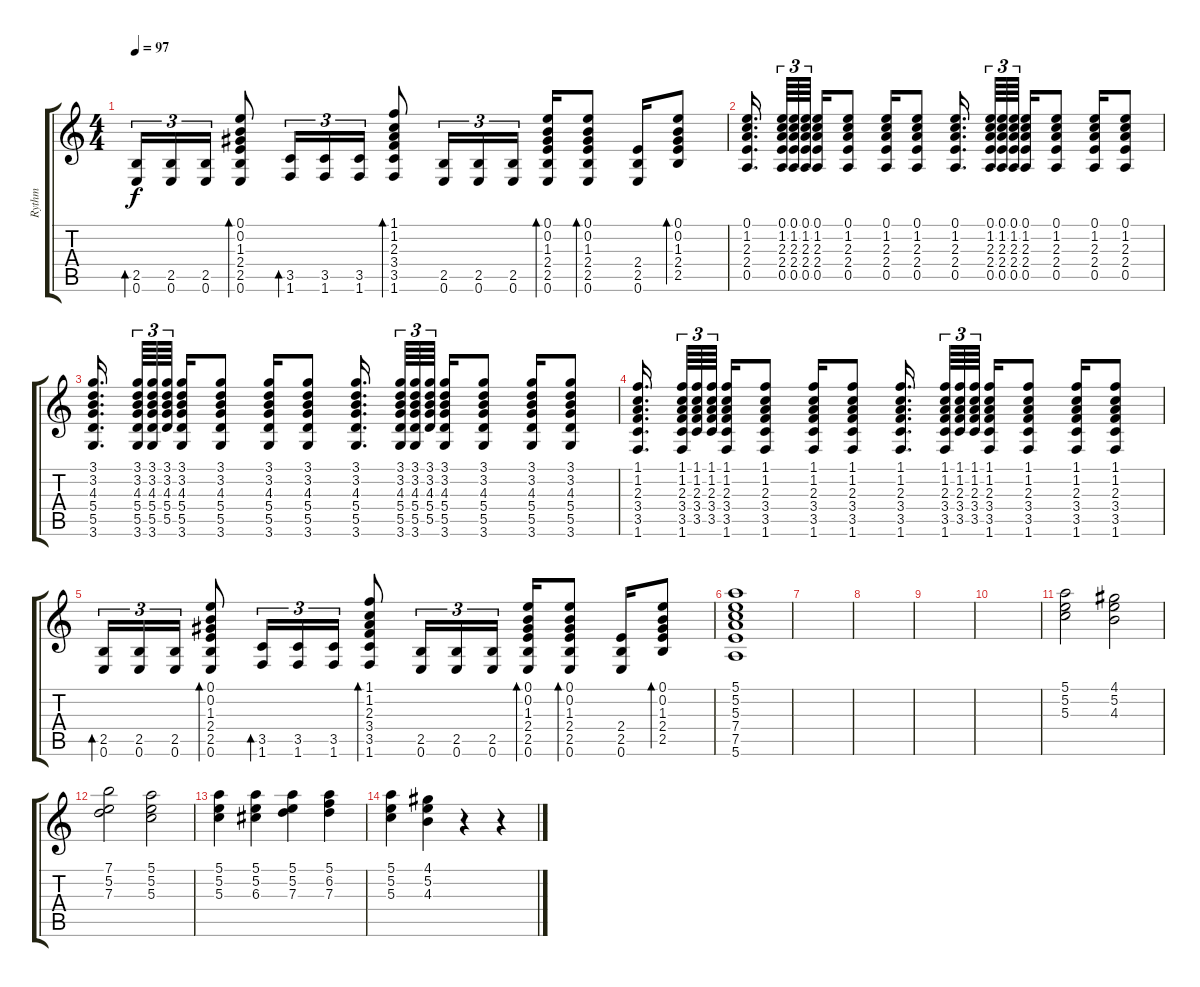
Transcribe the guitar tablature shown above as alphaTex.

\track ("Rythm" "Rythm") {instrument acousticguitarsteel}
\staff {score tabs}
\tuning (E4 B3 G3 D3 A2 E2) {hide}
\ts (4 4)
\tempo 97
\clef g2
\ks c
(2.5 0.6).16{tu (3 2) bd 30 dy f} (2.5 0.6).16{tu (3 2)} (2.5 0.6).16{tu (3 2)} (0.1 0.2 1.3 2.4 2.5 0.6).8{bd 30} (3.5 1.6).16{tu (3 2) bd 30} (3.5 1.6).16{tu (3 2)} (3.5 1.6).16{tu (3 2)} (1.1 1.2 2.3 3.4 3.5 1.6).8{bd 30} (2.5 0.6).16{tu (3 2)} (2.5 0.6).16{tu (3 2)} (2.5 0.6).16{tu (3 2) beam splitsecondary} (0.1 0.2 1.3 2.4 2.5 0.6).16{bd 30} (0.1 0.2 1.3 2.4 2.5 0.6).8{bd 30} (2.4 2.5 0.6).16 (0.1 0.2 1.3 2.4 2.5).8{bd 30} |
(0.1 1.2 2.3 2.4 0.5).16{d beam splitsecondary} (0.1 1.2 2.3 2.4 0.5).64{tu (3 2)} (0.1 1.2 2.3 2.4 0.5).64{tu (3 2)} (0.1 1.2 2.3 2.4 0.5).64{tu (3 2) beam splitsecondary} (0.1 1.2 2.3 2.4 0.5).16 (0.1 1.2 2.3 2.4 0.5).8 (0.1 1.2 2.3 2.4 0.5).16 (0.1 1.2 2.3 2.4 0.5).8 (0.1 1.2 2.3 2.4 0.5).16{d beam splitsecondary} (0.1 1.2 2.3 2.4 0.5).64{tu (3 2)} (0.1 1.2 2.3 2.4 0.5).64{tu (3 2)} (0.1 1.2 2.3 2.4 0.5).64{tu (3 2) beam splitsecondary} (0.1 1.2 2.3 2.4 0.5).16 (0.1 1.2 2.3 2.4 0.5).8 (0.1 1.2 2.3 2.4 0.5).16 (0.1 1.2 2.3 2.4 0.5).8 |
(3.1 3.2 4.3 5.4 5.5 3.6).16{d beam splitsecondary} (3.1 3.2 4.3 5.4 5.5 3.6).64{tu (3 2)} (3.1 3.2 4.3 5.4 5.5 3.6).64{tu (3 2)} (3.1 3.2 4.3 5.4 5.5).64{tu (3 2) beam splitsecondary} (3.1 3.2 4.3 5.4 5.5 3.6).16 (3.1 3.2 4.3 5.4 5.5 3.6).8 (3.1 3.2 4.3 5.4 5.5 3.6).16 (3.1 3.2 4.3 5.4 5.5 3.6).8 (3.1 3.2 4.3 5.4 5.5 3.6).16{d beam splitsecondary} (3.1 3.2 4.3 5.4 5.5 3.6).64{tu (3 2)} (3.1 3.2 4.3 5.4 5.5 3.6).64{tu (3 2)} (3.1 3.2 4.3 5.4 5.5).64{tu (3 2) beam splitsecondary} (3.1 3.2 4.3 5.4 5.5 3.6).16 (3.1 3.2 4.3 5.4 5.5 3.6).8 (3.1 3.2 4.3 5.4 5.5 3.6).16 (3.1 3.2 4.3 5.4 5.5 3.6).8 |
(1.1 1.2 2.3 3.4 3.5 1.6).16{d beam splitsecondary} (1.1 1.2 2.3 3.4 3.5 1.6).64{tu (3 2)} (1.1 1.2 2.3 3.4 3.5).64{tu (3 2)} (1.1 1.2 2.3 3.4 3.5).64{tu (3 2) beam splitsecondary} (1.1 1.2 2.3 3.4 3.5 1.6).16 (1.1 1.2 2.3 3.4 3.5 1.6).8 (1.1 1.2 2.3 3.4 3.5 1.6).16 (1.1 1.2 2.3 3.4 3.5 1.6).8 (1.1 1.2 2.3 3.4 3.5 1.6).16{d beam splitsecondary} (1.1 1.2 2.3 3.4 3.5 1.6).64{tu (3 2)} (1.1 1.2 2.3 3.4 3.5).64{tu (3 2)} (1.1 1.2 2.3 3.4 3.5).64{tu (3 2) beam splitsecondary} (1.1 1.2 2.3 3.4 3.5 1.6).16 (1.1 1.2 2.3 3.4 3.5 1.6).8 (1.1 1.2 2.3 3.4 3.5 1.6).16 (1.1 1.2 2.3 3.4 3.5 1.6).8 |
(2.5 0.6).16{tu (3 2) bd 30} (2.5 0.6).16{tu (3 2)} (2.5 0.6).16{tu (3 2)} (0.1 0.2 1.3 2.4 2.5 0.6).8{bd 30} (3.5 1.6).16{tu (3 2) bd 30} (3.5 1.6).16{tu (3 2)} (3.5 1.6).16{tu (3 2)} (1.1 1.2 2.3 3.4 3.5 1.6).8{bd 30} (2.5 0.6).16{tu (3 2)} (2.5 0.6).16{tu (3 2)} (2.5 0.6).16{tu (3 2) beam splitsecondary} (0.1 0.2 1.3 2.4 2.5 0.6).16{bd 30} (0.1 0.2 1.3 2.4 2.5 0.6).8{bd 30} (2.4 2.5 0.6).16 (0.1 0.2 1.3 2.4 2.5).8{bd 30} |
(5.1 5.2 5.3 7.4 7.5 5.6).1 |
|
|
|
|
(5.1 5.2 5.3).2 (4.1 5.2 4.3).2 |
(7.1 5.2 7.3).2 (5.1 5.2 5.3).2 |
(5.1 5.2 5.3).4 (5.1 5.2 6.3).4 (5.1 5.2 7.3).4 (5.1 6.2 7.3).4 |
(5.1 5.2 5.3).4 (4.1 5.2 4.3).4 r.4 r.4
